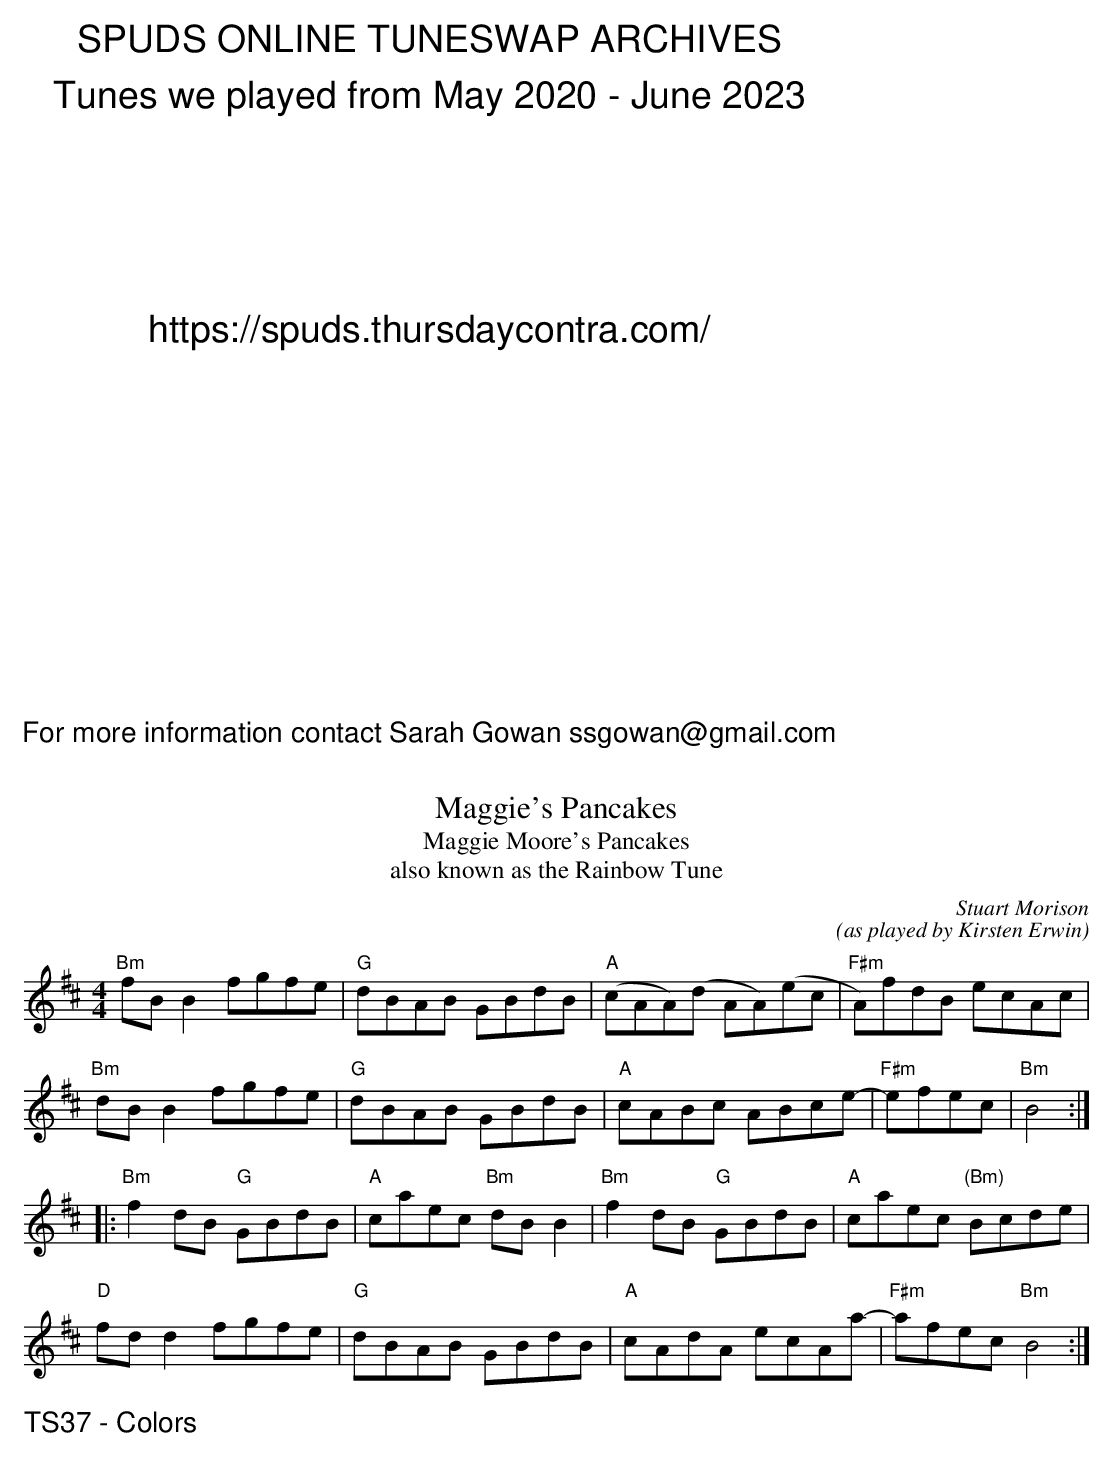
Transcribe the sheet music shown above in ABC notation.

X:1
T:Maggie's Pancakes
T:Maggie Moore's Pancakes
T:also known as the Rainbow Tune
C:Stuart Morison
C:(as played by Kirsten Erwin)
M:4/4
L:1/8
K:Bm
"Bm" fBB2 fgfe|"G" dBAB GBdB|"A" (cAA)(d AA)(ec|"F#m" A)fdB ecAc|
"Bm" dBB2 fgfe|"G" dBAB GBdB|"A" cABc ABce- | "F#m"efec |"Bm"B4:|
|:"Bm" f2dB "G"GBdB|"A" caec "Bm"dBB2|"Bm" f2dB "G"GBdB|"A" caec "(Bm)" Bcde|
"D" fdd2 fgfe|"G"dBAB GBdB|"A" cAdA ecAa- |"F#m" afec "Bm" B4:|
